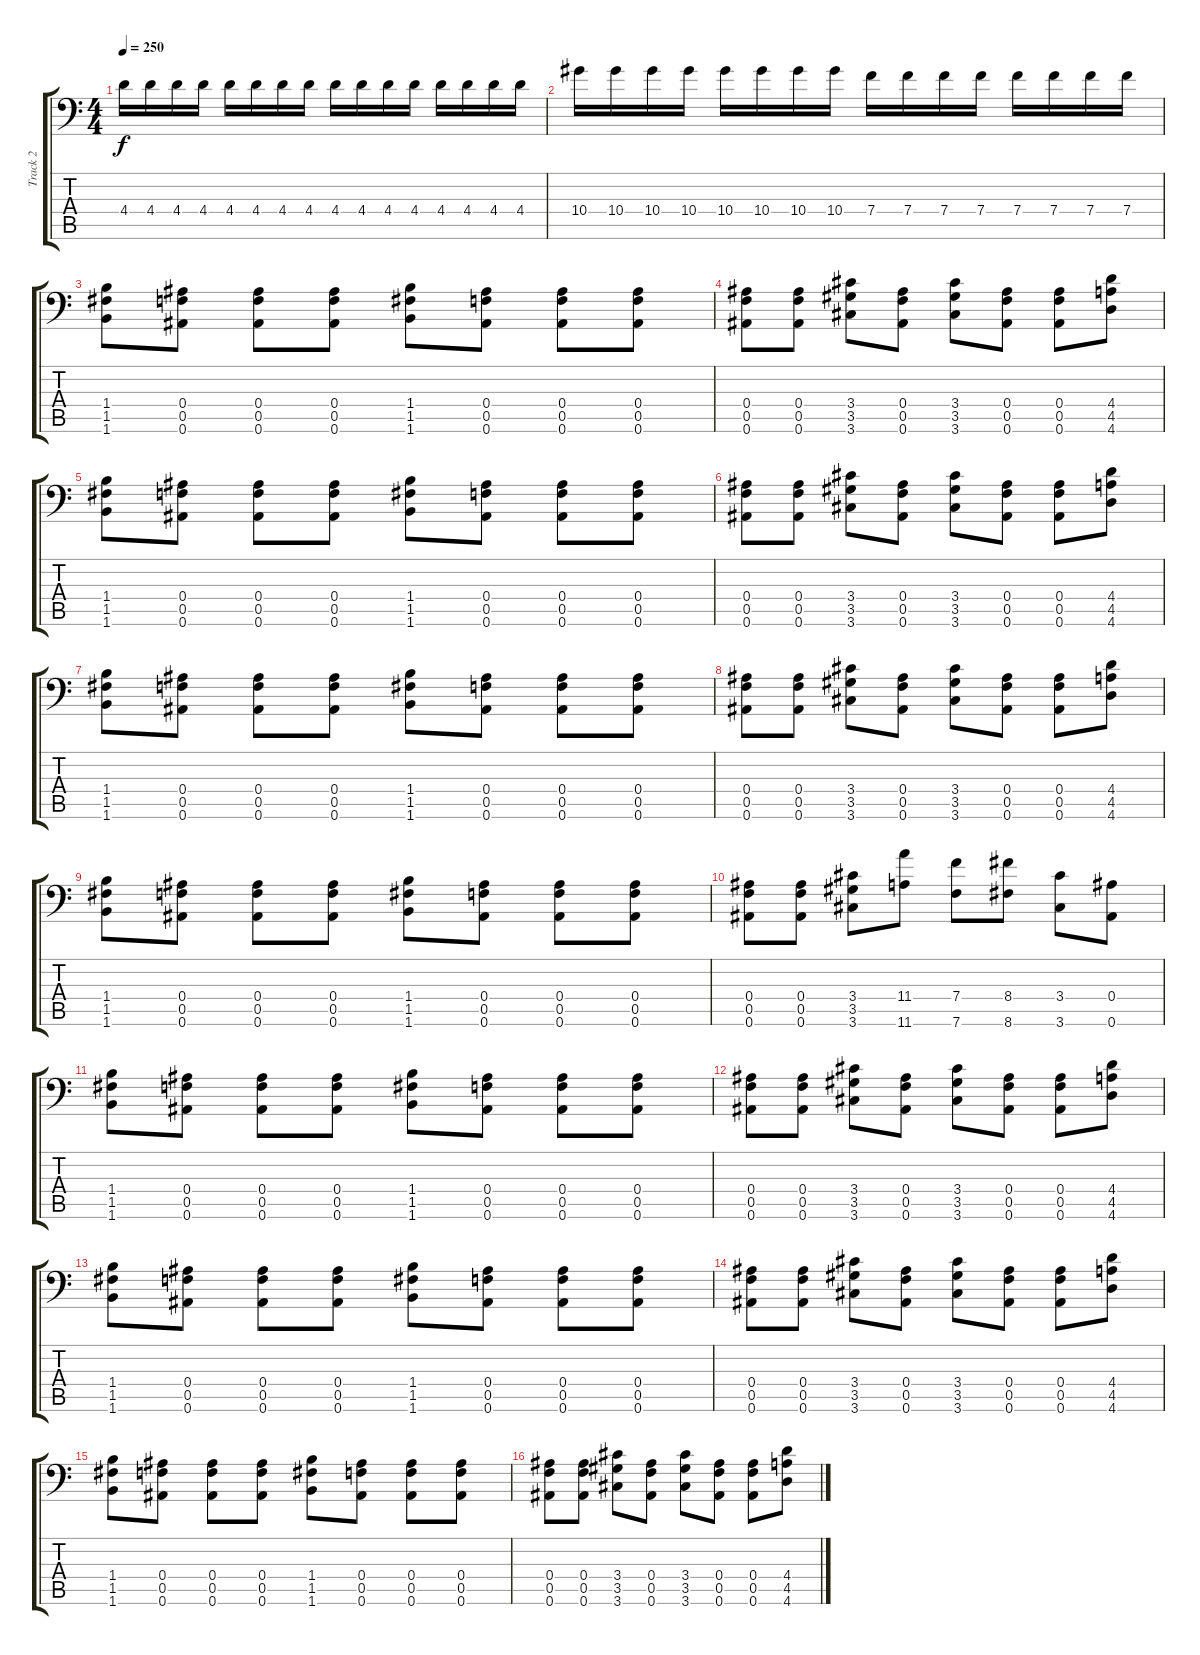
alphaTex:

\track ("Track 2" "Track 2") {instrument distortionguitar}
\staff {score tabs}
\tuning (C4 G3 Eb3 Bb2 F2 Bb1) {hide}
\ts (4 4)
\tempo 250
\clef f4
\ks c
4.4.16{dy f} 4.4.16 4.4.16 4.4.16 4.4.16 4.4.16 4.4.16 4.4.16 4.4.16 4.4.16 4.4.16 4.4.16 4.4.16 4.4.16 4.4.16 4.4.16 |
10.4.16 10.4.16 10.4.16 10.4.16 10.4.16 10.4.16 10.4.16 10.4.16 7.4.16 7.4.16 7.4.16 7.4.16 7.4.16 7.4.16 7.4.16 7.4.16 |
(1.4 1.5 1.6).8 (0.4 0.5 0.6).8 (0.4 0.5 0.6).8 (0.4 0.5 0.6).8 (1.4 1.5 1.6).8 (0.4 0.5 0.6).8 (0.4 0.5 0.6).8 (0.4 0.5 0.6).8 |
(0.4 0.5 0.6).8 (0.4 0.5 0.6).8 (3.4 3.5 3.6).8 (0.4 0.5 0.6).8 (3.4 3.5 3.6).8 (0.4 0.5 0.6).8 (0.4 0.5 0.6).8 (4.4 4.5 4.6).8 |
(1.4 1.5 1.6).8 (0.4 0.5 0.6).8 (0.4 0.5 0.6).8 (0.4 0.5 0.6).8 (1.4 1.5 1.6).8 (0.4 0.5 0.6).8 (0.4 0.5 0.6).8 (0.4 0.5 0.6).8 |
(0.4 0.5 0.6).8 (0.4 0.5 0.6).8 (3.4 3.5 3.6).8 (0.4 0.5 0.6).8 (3.4 3.5 3.6).8 (0.4 0.5 0.6).8 (0.4 0.5 0.6).8 (4.4 4.5 4.6).8 |
(1.4 1.5 1.6).8 (0.4 0.5 0.6).8 (0.4 0.5 0.6).8 (0.4 0.5 0.6).8 (1.4 1.5 1.6).8 (0.4 0.5 0.6).8 (0.4 0.5 0.6).8 (0.4 0.5 0.6).8 |
(0.4 0.5 0.6).8 (0.4 0.5 0.6).8 (3.4 3.5 3.6).8 (0.4 0.5 0.6).8 (3.4 3.5 3.6).8 (0.4 0.5 0.6).8 (0.4 0.5 0.6).8 (4.4 4.5 4.6).8 |
(1.4 1.5 1.6).8 (0.4 0.5 0.6).8 (0.4 0.5 0.6).8 (0.4 0.5 0.6).8 (1.4 1.5 1.6).8 (0.4 0.5 0.6).8 (0.4 0.5 0.6).8 (0.4 0.5 0.6).8 |
(0.4 0.5 0.6).8 (0.4 0.5 0.6).8 (3.4 3.5 3.6).8 (11.4 11.6).8 (7.4 7.6).8 (8.4 8.6).8 (3.4 3.6).8 (0.4 0.6).8 |
(1.4 1.5 1.6).8 (0.4 0.5 0.6).8 (0.4 0.5 0.6).8 (0.4 0.5 0.6).8 (1.4 1.5 1.6).8 (0.4 0.5 0.6).8 (0.4 0.5 0.6).8 (0.4 0.5 0.6).8 |
(0.4 0.5 0.6).8 (0.4 0.5 0.6).8 (3.4 3.5 3.6).8 (0.4 0.5 0.6).8 (3.4 3.5 3.6).8 (0.4 0.5 0.6).8 (0.4 0.5 0.6).8 (4.4 4.5 4.6).8 |
(1.4 1.5 1.6).8 (0.4 0.5 0.6).8 (0.4 0.5 0.6).8 (0.4 0.5 0.6).8 (1.4 1.5 1.6).8 (0.4 0.5 0.6).8 (0.4 0.5 0.6).8 (0.4 0.5 0.6).8 |
(0.4 0.5 0.6).8 (0.4 0.5 0.6).8 (3.4 3.5 3.6).8 (0.4 0.5 0.6).8 (3.4 3.5 3.6).8 (0.4 0.5 0.6).8 (0.4 0.5 0.6).8 (4.4 4.5 4.6).8 |
(1.4 1.5 1.6).8 (0.4 0.5 0.6).8 (0.4 0.5 0.6).8 (0.4 0.5 0.6).8 (1.4 1.5 1.6).8 (0.4 0.5 0.6).8 (0.4 0.5 0.6).8 (0.4 0.5 0.6).8 |
(0.4 0.5 0.6).8 (0.4 0.5 0.6).8 (3.4 3.5 3.6).8 (0.4 0.5 0.6).8 (3.4 3.5 3.6).8 (0.4 0.5 0.6).8 (0.4 0.5 0.6).8 (4.4 4.5 4.6).8
